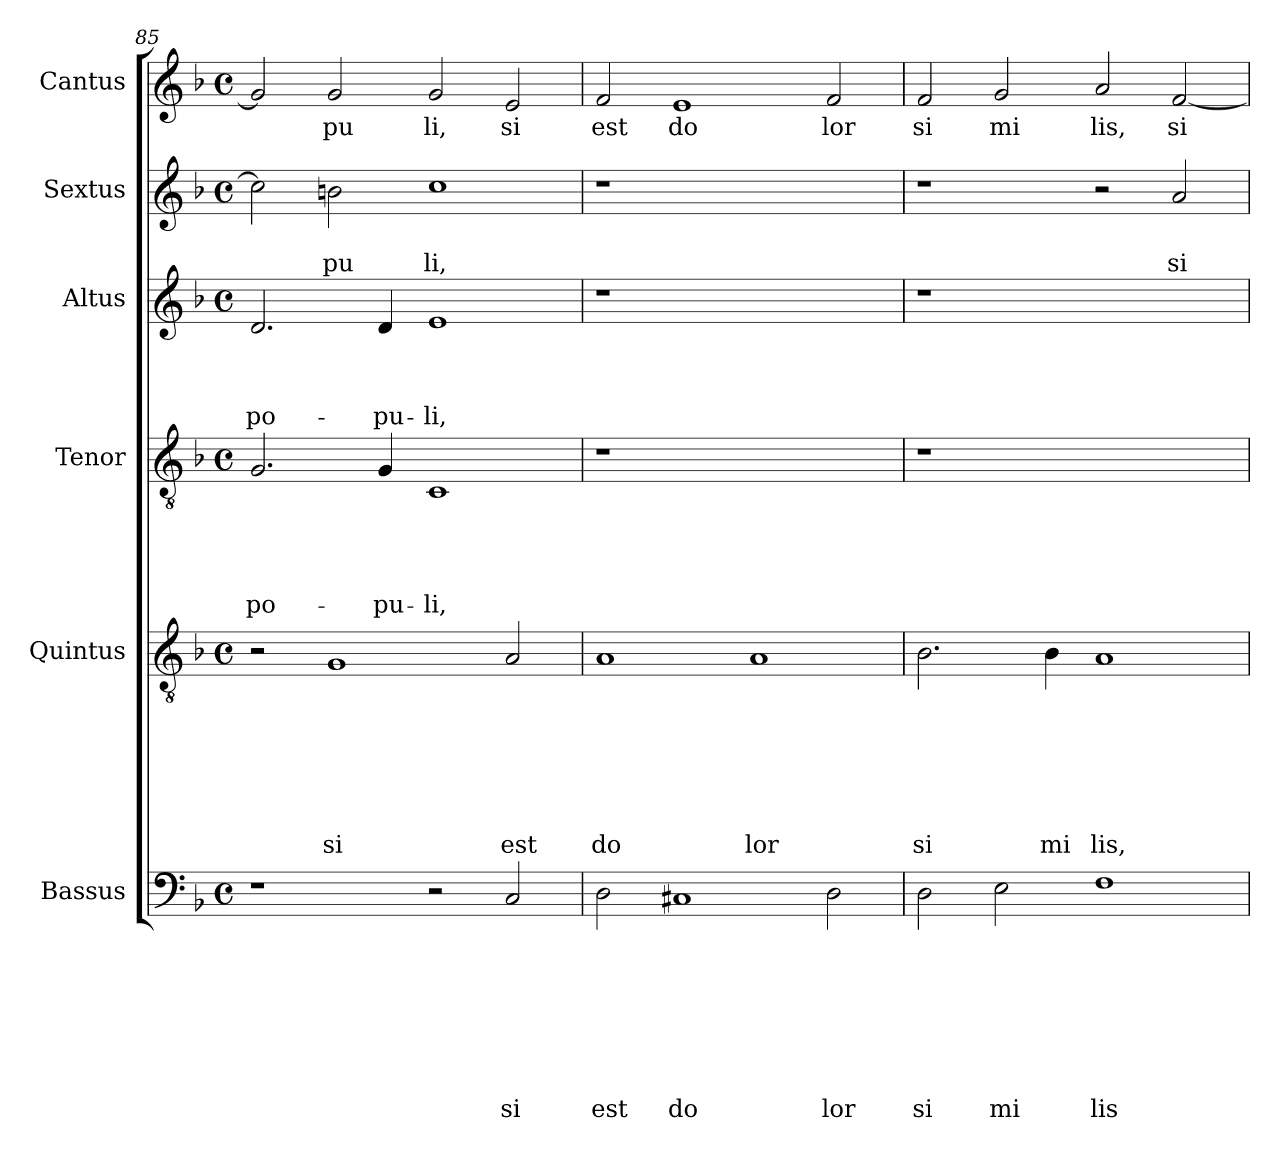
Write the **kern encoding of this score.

**kern	**text	**text	**text	**text	**text	**text	**text	**text	**kern	**text	**text	**text	**text	**text	**text	**text	**kern	**text	**text	**text	**text	**text	**kern	**text	**text	**text	**text	**kern	**text	**text	**kern	**text
*part6	*part6	*part6	*part6	*part6	*part6	*part6	*part6	*part6	*part5	*part5	*part5	*part5	*part5	*part5	*part5	*part5	*part4	*part4	*part4	*part4	*part4	*part4	*part3	*part3	*part3	*part3	*part3	*part2	*part2	*part2	*part1	*part1
*staff6	*staff6	*staff6	*staff6	*staff6	*staff6	*staff6	*staff6	*staff6	*staff5	*staff5	*staff5	*staff5	*staff5	*staff5	*staff5	*staff5	*staff4	*staff4	*staff4	*staff4	*staff4	*staff4	*staff3	*staff3	*staff3	*staff3	*staff3	*staff2	*staff2	*staff2	*staff1	*staff1
*I"Bassus	*	*	*	*	*	*	*	*	*I"Quintus	*	*	*	*	*	*	*	*I"Tenor	*	*	*	*	*	*I"Altus	*	*	*	*	*I"Sextus	*	*	*I"Cantus	*
*clefF4	*	*	*	*	*	*	*	*	*clefGv2	*	*	*	*	*	*	*	*clefGv2	*	*	*	*	*	*clefG2	*	*	*	*	*clefG2	*	*	*clefG2	*
*k[b-]	*	*	*	*	*	*	*	*	*k[b-]	*	*	*	*	*	*	*	*k[b-]	*	*	*	*	*	*k[b-]	*	*	*	*	*k[b-]	*	*	*k[b-]	*
*F:	*	*	*	*	*	*	*	*	*F:	*	*	*	*	*	*	*	*F:	*	*	*	*	*	*F:	*	*	*	*	*F:	*	*	*F:	*
*M4/4	*	*	*	*	*	*	*	*	*M4/4	*	*	*	*	*	*	*	*M4/4	*	*	*	*	*	*M4/4	*	*	*	*	*M4/4	*	*	*M4/4	*
*met(c)	*	*	*	*	*	*	*	*	*met(c)	*	*	*	*	*	*	*	*met(c)	*	*	*	*	*	*met(c)	*	*	*	*	*met(c)	*	*	*met(c)	*
=85	=85	=85	=85	=85	=85	=85	=85	=85	=85	=85	=85	=85	=85	=85	=85	=85	=85	=85	=85	=85	=85	=85	=85	=85	=85	=85	=85	=85	=85	=85	=85	=85
!	!	!	!	!	!	!	!	!	!	!	!	!	!	!	!	!	!	!	!	!	!	!LO:LY:b	!	!	!	!	!LO:LY:b	!	!	!	!	!
1r	.	.	.	.	.	.	.	.	2r	.	.	.	.	.	.	.	2.G/	.	.	.	.	po-	2.d/	.	.	.	po-	2cc\]	.	.	2g/]	.
!	!	!	!	!	!	!	!	!	!	!	!	!	!	!	!	!LO:LY:b	!	!	!	!	!	!	!	!	!	!	!	!	!	!LO:LY:b	!	!LO:LY:b
.	.	.	.	.	.	.	.	.	1G	.	.	.	.	.	.	si	.	.	.	.	.	.	.	.	.	.	.	2bn\	.	-pu	2g/	pu
!	!	!	!	!	!	!	!	!	!	!	!	!	!	!	!	!	!	!	!	!	!	!LO:LY:b	!	!	!	!	!LO:LY:b	!	!	!	!	!
.	.	.	.	.	.	.	.	.	.	.	.	.	.	.	.	.	4G/	.	.	.	.	-pu-	4d/	.	.	.	-pu-	.	.	.	.	.
!	!	!	!	!	!	!	!	!	!	!	!	!	!	!	!	!	!	!	!	!	!	!LO:LY:b	!	!	!	!	!LO:LY:b	!	!	!LO:LY:b	!	!LO:LY:b
2r	.	.	.	.	.	.	.	.	.	.	.	.	.	.	.	.	1C	.	.	.	.	-li,	1e	.	.	.	-li,	1cc	.	li,	2g/	li,
!	!	!	!	!	!	!	!	!LO:LY:b	!	!	!	!	!	!	!	!LO:LY:b	!	!	!	!	!	!	!	!	!	!	!	!	!	!	!	!LO:LY:b
2C/	.	.	.	.	.	.	.	si	2A/	.	.	.	.	.	.	est	.	.	.	.	.	.	.	.	.	.	.	.	.	.	2e/	si
=86	=86	=86	=86	=86	=86	=86	=86	=86	=86	=86	=86	=86	=86	=86	=86	=86	=86	=86	=86	=86	=86	=86	=86	=86	=86	=86	=86	=86	=86	=86	=86	=86
!	!	!	!	!	!	!	!	!LO:LY:b	!	!	!	!	!	!	!	!LO:LY:b	!	!	!	!	!	!	!	!	!	!	!	!	!	!	!	!LO:LY:b
2D\	.	.	.	.	.	.	.	est	1A	.	.	.	.	.	.	do	1r	.	.	.	.	.	1r	.	.	.	.	1r	.	.	2f/	est
!	!	!	!	!	!	!	!	!LO:LY:b	!	!	!	!	!	!	!	!	!	!	!	!	!	!	!	!	!	!	!	!	!	!	!	!LO:LY:b
1C#X	.	.	.	.	.	.	.	do	.	.	.	.	.	.	.	.	.	.	.	.	.	.	.	.	.	.	.	.	.	.	1e	do
!	!	!	!	!	!	!	!	!	!	!	!	!	!	!	!	!LO:LY:b	!	!	!	!	!	!	!	!	!	!	!	!	!	!	!	!
.	.	.	.	.	.	.	.	.	1A	.	.	.	.	.	.	lor	1ryy	.	.	.	.	.	1ryy	.	.	.	.	1ryy	.	.	.	.
!	!	!	!	!	!	!	!	!LO:LY:b	!	!	!	!	!	!	!	!	!	!	!	!	!	!	!	!	!	!	!	!	!	!	!	!LO:LY:b
2D\	.	.	.	.	.	.	.	lor	.	.	.	.	.	.	.	.	.	.	.	.	.	.	.	.	.	.	.	.	.	.	2f/	lor
=87	=87	=87	=87	=87	=87	=87	=87	=87	=87	=87	=87	=87	=87	=87	=87	=87	=87	=87	=87	=87	=87	=87	=87	=87	=87	=87	=87	=87	=87	=87	=87	=87
!	!	!	!	!	!	!	!	!LO:LY:b	!	!	!	!	!	!	!	!LO:LY:b	!	!	!	!	!	!	!	!	!	!	!	!	!	!	!	!LO:LY:b
2D\	.	.	.	.	.	.	.	si	2.B-\	.	.	.	.	.	.	si	1r	.	.	.	.	.	1r	.	.	.	.	1r	.	.	2f/	si
!	!	!	!	!	!	!	!	!LO:LY:b	!	!	!	!	!	!	!	!	!	!	!	!	!	!	!	!	!	!	!	!	!	!	!	!LO:LY:b
2E\	.	.	.	.	.	.	.	mi	.	.	.	.	.	.	.	.	.	.	.	.	.	.	.	.	.	.	.	.	.	.	2g/	mi
!	!	!	!	!	!	!	!	!	!	!	!	!	!	!	!	!LO:LY:b	!	!	!	!	!	!	!	!	!	!	!	!	!	!	!	!
.	.	.	.	.	.	.	.	.	4B-\	.	.	.	.	.	.	mi	.	.	.	.	.	.	.	.	.	.	.	.	.	.	.	.
!	!	!	!	!	!	!	!	!LO:LY:b	!	!	!	!	!	!	!	!LO:LY:b	!	!	!	!	!	!	!	!	!	!	!	!	!	!	!	!LO:LY:b
1F	.	.	.	.	.	.	.	lis	1A	.	.	.	.	.	.	lis,	1ryy	.	.	.	.	.	1ryy	.	.	.	.	2r	.	.	2a/	lis,
!	!	!	!	!	!	!	!	!	!	!	!	!	!	!	!	!	!	!	!	!	!	!	!	!	!	!	!	!	!	!LO:LY:b	!	!LO:LY:b
.	.	.	.	.	.	.	.	.	.	.	.	.	.	.	.	.	.	.	.	.	.	.	.	.	.	.	.	2a/	.	si	[<2f/	si
=	=	=	=	=	=	=	=	=	=	=	=	=	=	=	=	=	=	=	=	=	=	=	=	=	=	=	=	=	=	=	=	=
*-	*-	*-	*-	*-	*-	*-	*-	*-	*-	*-	*-	*-	*-	*-	*-	*-	*-	*-	*-	*-	*-	*-	*-	*-	*-	*-	*-	*-	*-	*-	*-	*-
